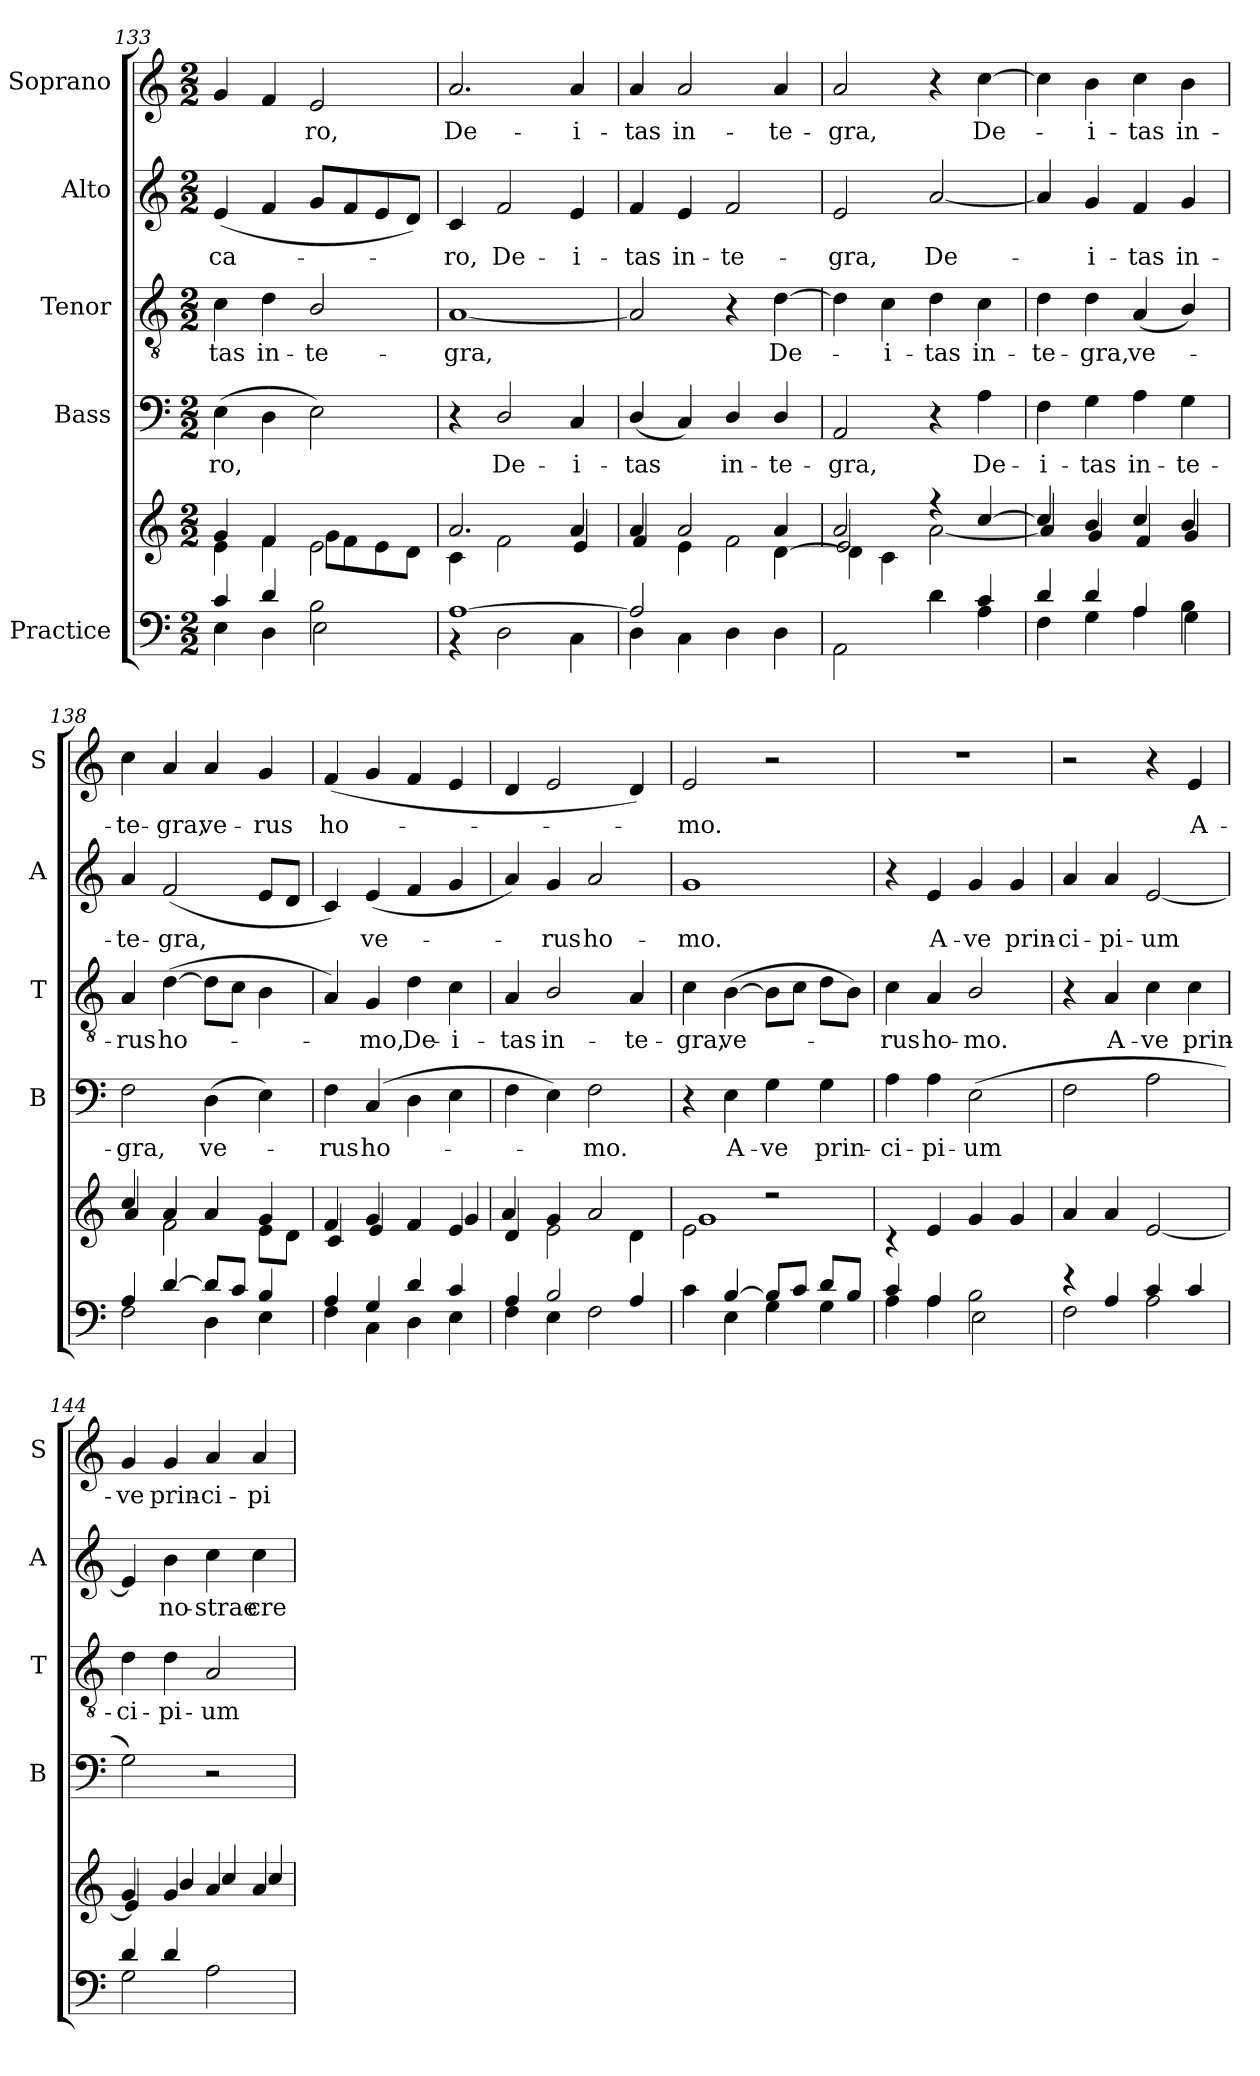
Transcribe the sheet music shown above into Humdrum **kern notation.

**kern	**kern	**kern	**text	**kern	**text	**kern	**text	**kern	**text
*part5	*part5	*part4	*part4	*part3	*part3	*part2	*part2	*part1	*part1
*staff6	*staff5	*staff4	*staff4	*staff3	*staff3	*staff2	*staff2	*staff1	*staff1
*I"Practice	*	*I"Bass	*	*I"Tenor	*	*I"Alto	*	*I"Soprano	*
*	*	*I'B	*	*I'T	*	*I'A	*	*I'S	*
*clefF4	*clefG2	*clefF4	*	*clefGv2	*	*clefG2	*	*clefG2	*
*k[]	*k[]	*k[]	*	*k[]	*	*k[]	*	*k[]	*
*M2/2	*M2/2	*M2/2	*	*M2/2	*	*M2/2	*	*M2/2	*
=133	=133	=133	=133	=133	=133	=133	=133	=133	=133
*^	*^	*	*	*	*	*	*	*	*
!	!	!	!	!	!LO:LY:b	!	!LO:LY:b	!	!LO:LY:b	!	!
4c/	4E\	4g/	4e\	(>4E\	-ro,	4c\	-tas	(<4e/	ca-	4g/	.
!	!	!	!	!	!	!	!LO:LY:b	!	!	!	!
4d/	4D\	4f/	4f\	4D\	.	4d\	in-	4f/	.	4f/	.
!	!	!	!	!	!	!	!LO:LY:b	!	!	!	!LO:LY:b
2B\	2E\	2e\	8g\L	2E\)	.	2B/	-te-	8g/L	.	2e/	ro,
.	.	.	8f\	.	.	.	.	8f/	.	.	.
.	.	.	8e\	.	.	.	.	8e/	.	.	.
.	.	.	8d\J	.	.	.	.	8d/J)	.	.	.
!!LO:LB:g=z
=134	=134	=134	=134	=134	=134	=134	=134	=134	=134	=134	=134
!	!	!	!	!	!	!	!LO:LY:b	!	!LO:LY:b	!	!LO:LY:b
[1A	4r	2.a/	4c\	4r	.	[1A	-gra,	4c/	ro,	2.a/	De-
!	!	!	!	!	!LO:LY:b	!	!	!	!LO:LY:b	!	!
.	2D\	.	2f\	2D/	De-	.	.	2f/	De-	.	.
!	!	!	!	!	!LO:LY:b	!	!	!	!LO:LY:b	!	!LO:LY:b
.	4C\	4a/	4e/	4C/	-i-	.	.	4e/	-i-	4a/	-i-
=135	=135	=135	=135	=135	=135	=135	=135	=135	=135	=135	=135
*	*	*	*^	*	*	*	*	*	*	*	*
!	!	!	!	!	!	!LO:LY:b	!	!	!	!LO:LY:b	!	!LO:LY:b
2A/]	4D\	4a/	4f/	2.ryy	(<4D/	-tas	2A/]	.	4f/	-tas	4a/	-tas
!	!	!	!	!	!	!	!	!	!	!LO:LY:b	!	!LO:LY:b
.	4C\	2a/	4e\	.	4C/)	.	.	.	4e/	in-	2a/	in-
!	!	!	!	!	!	!LO:LY:b	!	!	!	!LO:LY:b	!	!
4ryy	4D\	.	2f\	.	4D/	in-	4r	.	2f/	-te-	.	.
!	!	!	!	!	!	!LO:LY:b	!	!LO:LY:b	!	!	!	!LO:LY:b
4ryy	4D\	4a/	.	[4d\	4D/	-te-	[4d\	De-	.	.	4a/	-te-
=136	=136	=136	=136	=136	=136	=136	=136	=136	=136	=136	=136	=136
!	!	!	!	!	!	!LO:LY:b	!	!	!	!LO:LY:b	!	!LO:LY:b
2ryy	2AA\	2a/	2e/	4d\]	2AA/	-gra,	4d\]	.	2e/	-gra,	2a/	-gra,
!	!	!	!	!	!	!	!	!LO:LY:b	!	!	!	!
.	.	.	.	4c\	.	.	4c\	i-	.	.	.	.
!	!	!	!	!	!	!	!	!LO:LY:b	!	!LO:LY:b	!	!
4d\	4ryy	4r	[2a\	2ryy	4r	.	4d\	-tas	[2a/	De-	4r	.
!	!	!	!	!	!	!LO:LY:b	!	!LO:LY:b	!	!	!	!LO:LY:b
4c/	4A\	[4cc/	.	.	4A\	De-	4c\	in-	.	.	[4cc\	De-
*	*	*	*v	*v	*	*	*	*	*	*	*	*
=137	=137	=137	=137	=137	=137	=137	=137	=137	=137	=137	=137
!	!	!	!	!	!LO:LY:b	!	!LO:LY:b	!	!	!	!
4d/	4F\	4cc/]	4a/]	4F\	-i-	4d\	-te-	4a/]	.	4cc\]	.
!	!	!	!	!	!LO:LY:b	!	!LO:LY:b	!	!LO:LY:b	!	!LO:LY:b
4d/	4G\	4b/	4g/	4G\	-tas	4d\	-gra,	4g/	i-	4b\	i-
!	!	!	!	!	!LO:LY:b	!	!LO:LY:b	!	!LO:LY:b	!	!LO:LY:b
4A/	4A\	4cc/	4f/	4A\	in-	(<4A/	ve-	4f/	-tas	4cc\	-tas
!	!	!	!	!	!LO:LY:b	!	!	!	!LO:LY:b	!	!LO:LY:b
4B\	4G\	4b/	4g/	4G\	-te-	4B/)	.	4g/	in-	4b\	in-
=138	=138	=138	=138	=138	=138	=138	=138	=138	=138	=138	=138
!	!	!	!	!	!LO:LY:b	!	!LO:LY:b	!	!LO:LY:b	!	!LO:LY:b
4A/	2F\	4cc/	4a/	2F\	-gra,	4A/	rus	4a/	-te-	4cc\	-te-
!	!	!	!	!	!	!	!LO:LY:b	!	!LO:LY:b	!	!LO:LY:b
[4d/	.	4a/	2f\	.	.	(>[4d\	ho-	(<2f/	-gra,	4a/	-gra,
!	!	!	!	!	!LO:LY:b	!	!	!	!	!	!LO:LY:b
8d/L]	4D\	4a/	.	(>4D\	ve-	8d\L]	.	.	.	4a/	ve-
8c/J	.	.	.	.	.	8c\J	.	.	.	.	.
!	!	!	!	!	!	!	!	!	!	!	!LO:LY:b
4B/	4E\	4g/	8e\L	4E\)	.	4B\	.	8e/L	.	4g/	-rus
.	.	.	8d\J	.	.	.	.	8d/J	.	.	.
=139	=139	=139	=139	=139	=139	=139	=139	=139	=139	=139	=139
!	!	!	!	!	!LO:LY:b	!	!	!	!	!	!LO:LY:b
4A/	4F\	4f/	4c/	4F\	rus	4A/)	.	4c/)	.	(<4f/	ho-
!	!	!	!	!	!LO:LY:b	!	!LO:LY:b	!	!LO:LY:b	!	!
4G/	4C\	4g/	4e/	(>4C/	ho-	4G/	mo,	(<4e/	ve-	4g/	.
!	!	!	!	!	!	!	!LO:LY:b	!	!	!	!
4d/	4D\	4f/	4f/	4D\	.	4d\	De-	4f/	.	4f/	.
!	!	!	!	!	!	!	!LO:LY:b	!	!	!	!
4c/	4E\	4e/	4g/	4E\	.	4c\	-i-	4g/	.	4e/	.
=140	=140	=140	=140	=140	=140	=140	=140	=140	=140	=140	=140
!	!	!	!	!	!	!	!LO:LY:b	!	!	!	!
4A/	4F\	4d/	4a/	4F\	.	4A/	-tas	4a/)	.	4d/	.
!	!	!	!	!	!	!	!LO:LY:b	!	!LO:LY:b	!	!
2B/	4E\	2e\	4g/	4E\)	.	2B/	in-	4g/	rus	2e/	.
!	!	!	!	!	!LO:LY:b	!	!	!	!LO:LY:b	!	!
.	2F\	.	2a/	2F\	mo.	.	.	2a/	ho-	.	.
!	!	!	!	!	!	!	!LO:LY:b	!	!	!	!
4A/	.	4d\	.	.	.	4A/	-te-	.	.	4d/)	.
=141	=141	=141	=141	=141	=141	=141	=141	=141	=141	=141	=141
!	!	!	!	!	!	!	!LO:LY:b	!	!LO:LY:b	!	!LO:LY:b
4c\	4ryy	2e\	1g	4r	.	4c\	-gra,	1g	-mo.	2e/	mo.
!	!	!	!	!	!LO:LY:b	!	!LO:LY:b	!	!	!	!
[4B/	4E\	.	.	4E\	A-	(>[4B\	ve-	.	.	.	.
!	!	!	!	!	!LO:LY:b	!	!	!	!	!	!
8B/L]	4G\	2r	.	4G\	-ve	8B\L]	.	.	.	2r	.
8c/J	.	.	.	.	.	8c\J	.	.	.	.	.
!	!	!	!	!	!LO:LY:b	!	!	!	!	!	!
8d/L	4G\	.	.	4G\	prin-	8d\L	.	.	.	.	.
8B/J	.	.	.	.	.	8B\J)	.	.	.	.	.
!!LO:PB:g=z
=142	=142	=142	=142	=142	=142	=142	=142	=142	=142	=142	=142
!	!	!	!	!	!LO:LY:b	!	!LO:LY:b	!	!	!	!
4c/	4A\	1ryy	4r	4A\	-ci-	4c\	rus	4r	.	1r	.
!	!	!	!	!	!LO:LY:b	!	!LO:LY:b	!	!LO:LY:b	!	!
4A/	4A\	.	4e/	4A\	-pi-	4A/	ho-	4e/	A-	.	.
!	!	!	!	!	!LO:LY:b	!	!LO:LY:b	!	!LO:LY:b	!	!
2B\	2E\	.	4g/	(>2E\	-um	2B/	-mo.	4g/	-ve	.	.
!	!	!	!	!	!	!	!	!	!LO:LY:b	!	!
.	.	.	4g/	.	.	.	.	4g/	prin-	.	.
=143	=143	=143	=143	=143	=143	=143	=143	=143	=143	=143	=143
!	!	!	!	!	!	!	!	!	!LO:LY:b	!	!
4r	2F\	2ryy	4a/	2F\	.	4r	.	4a/	-ci-	2r	.
!	!	!	!	!	!	!	!LO:LY:b	!	!LO:LY:b	!	!
4A/	.	.	4a/	.	.	4A/	A-	4a/	-pi-	.	.
!	!	!	!	!	!	!	!LO:LY:b	!	!LO:LY:b	!	!
4c/	2A\	4ryy	[2e/	2A\	.	4c\	-ve	[2e/	-um	4r	.
!	!	!	!	!	!	!	!LO:LY:b	!	!	!	!LO:LY:b
4c/	.	4e/yy	.	.	.	4c\	prin-	.	.	4e/	A-
=144	=144	=144	=144	=144	=144	=144	=144	=144	=144	=144	=144
!	!	!	!	!	!	!	!LO:LY:b	!	!	!	!LO:LY:b
4d/	2G\	4g/	4e/]	2G\)	.	4d\	-ci-	4e/]	.	4g/	-ve
!	!	!	!	!	!	!	!LO:LY:b	!	!LO:LY:b	!	!LO:LY:b
4d/	.	4g/	4b/	.	.	4d\	-pi-	4b\	no-	4g/	prin-
!	!	!	!	!	!	!	!LO:LY:b	!	!LO:LY:b	!	!LO:LY:b
2A\	2ryy	4a/	4cc/	2r	.	2A/	-um	4cc\	-strae	4a/	-ci-
!	!	!	!	!	!	!	!	!	!LO:LY:b	!	!LO:LY:b
.	.	4a/	4cc/	.	.	.	.	4cc\	cre-	4a/	-pi-
*v	*v	*	*	*	*	*	*	*	*	*	*
*	*v	*v	*	*	*	*	*	*	*	*
=	=	=	=	=	=	=	=	=	=
*-	*-	*-	*-	*-	*-	*-	*-	*-	*-
